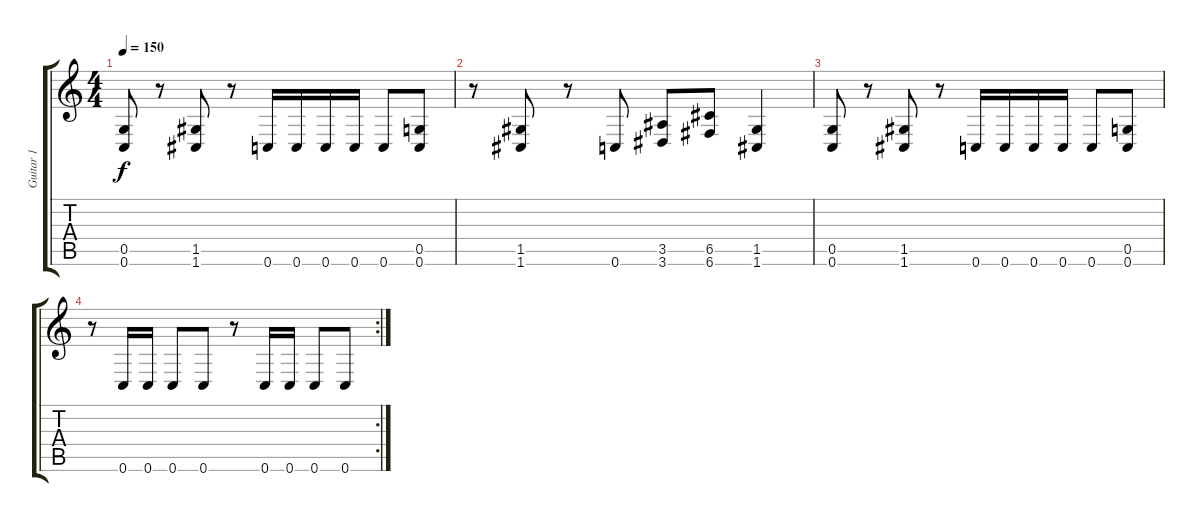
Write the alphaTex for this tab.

\track ("Guitar 1" "Guitar 1") {instrument distortionguitar}
\staff {score tabs}
\tuning (D4 A3 F3 C3 G2 C2) {hide}
\ts (4 4)
\tempo 150
\clef g2
\ks c
(0.5 0.6).8{dy f} r.8 (1.5 1.6).8 r.8 0.6.16 0.6.16 0.6.16 0.6.16 0.6.8 (0.5 0.6).8 |
r.8 (1.5 1.6).8 r.8 0.6.8 (3.5 3.6).8 (6.5 6.6).8 (1.5 1.6).4 |
(0.5 0.6).8 r.8 (1.5 1.6).8 r.8 0.6.16 0.6.16 0.6.16 0.6.16 0.6.8 (0.5 0.6).8 |
\rc 2
r.8 0.6.16 0.6.16 0.6.8 0.6.8 r.8 0.6.16 0.6.16 0.6.8 0.6.8
